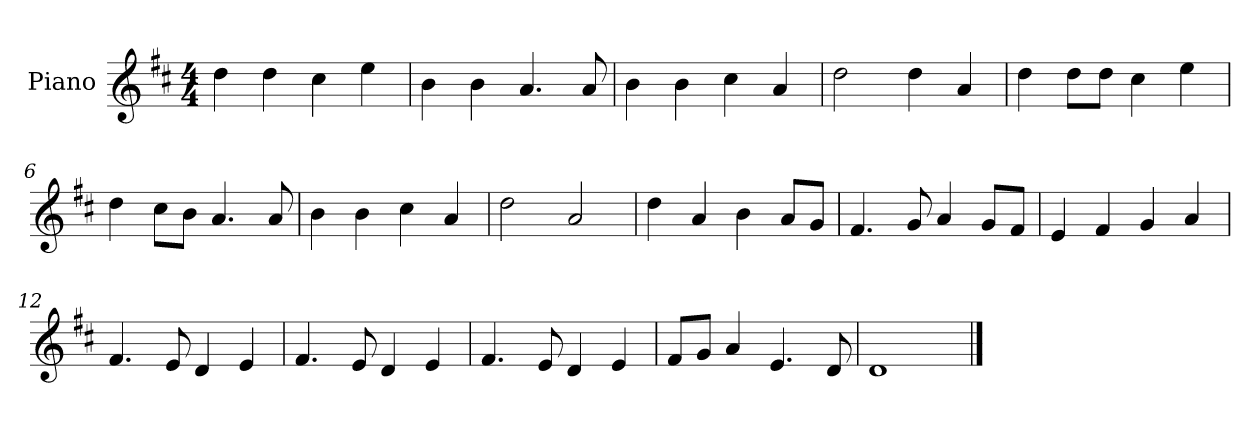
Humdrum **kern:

**kern
*part1
*staff1
*I"Piano
*I'Pno
*clefG2
*k[f#c#]
*M4/4
=1
4dd\
4dd\
4cc#\
4ee\
=2
4b\
4b\
4.a/
8a/
=3
4b\
4b\
4cc#\
4a/
=4
2dd\
4dd\
4a/
=5
4dd\
8dd\L
8dd\J
4cc#\
4ee\
=6
4dd\
8cc#\L
8b\J
4.a/
8a/
=7
4b\
4b\
4cc#\
4a/
=8
2dd\
2a/
=9
4dd\
4a/
4b\
8a/L
8g/J
=10
4.f#/
8g/
4a/
8g/L
8f#/J
=11
4e/
4f#/
4g/
4a/
=12
4.f#/
8e/
4d/
4e/
=13
4.f#/
8e/
4d/
4e/
=14
4.f#/
8e/
4d/
4e/
=15
8f#/L
8g/J
4a/
4.e/
8d/
=16
1d
==
*-
